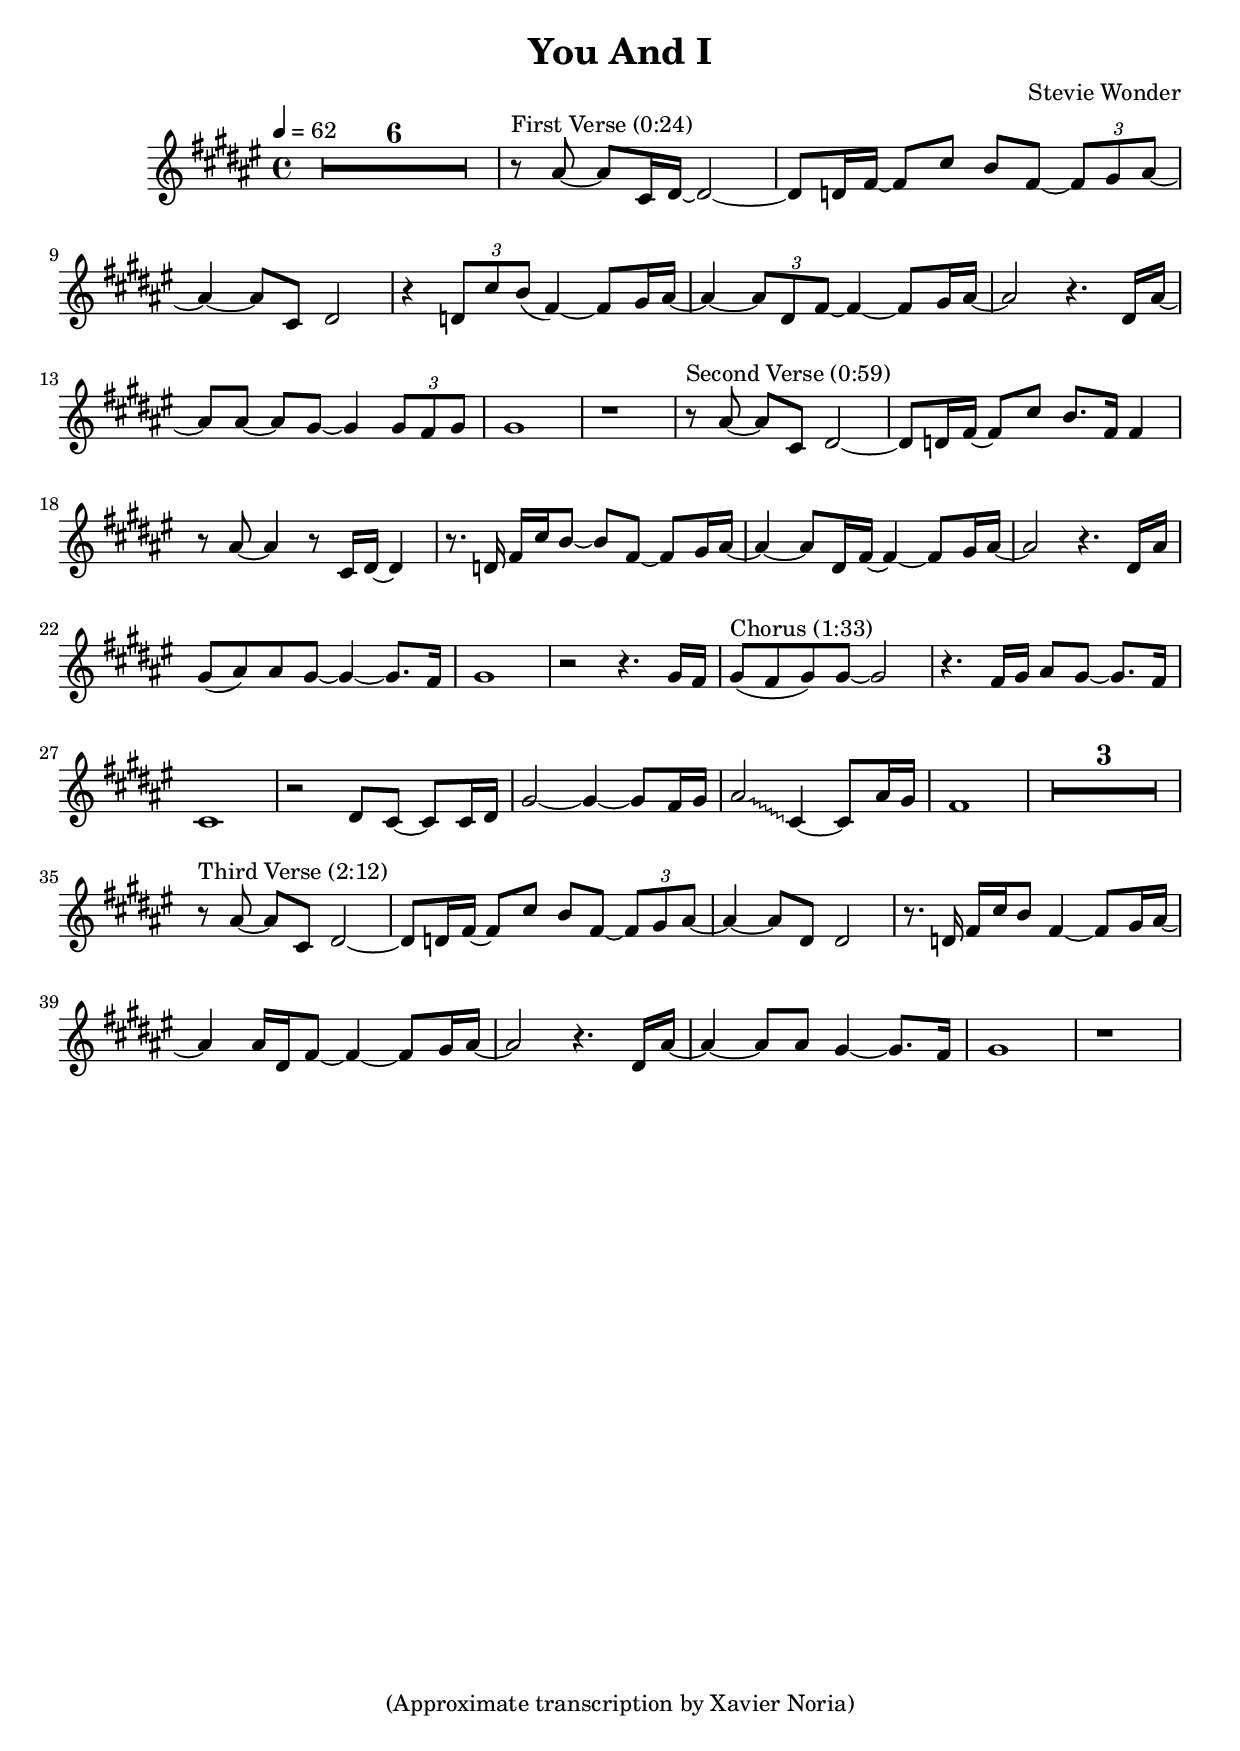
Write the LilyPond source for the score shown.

\version "2.16.0"

\include "english.ly"

\header {
  title    = "You And I"
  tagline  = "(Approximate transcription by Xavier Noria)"
  composer = "Stevie Wonder"
}

melody = \relative c'' {
  \clef treble
  \key fs \major
  \time 4/4
  \tempo 4 = 62

  \compressFullBarRests
  \override MultiMeasureRest #'expand-limit = #2
  \override Glissando #'style = #'zigzag

  % --- Introduction -----------------------------------------------------------

  % 1 ~ 0:00
  R1*6 |


  % --- First Verse ------------------------------------------------------------

  % 7 ~ 0:24
  r8^"First Verse (0:24)" as ~ as cs,16  ds16 ~ ds2 ~ |

  % 8 ~ 0:28
  ds8 d16 fs ~ fs8 cs' b fs ~ \times 2/3 { fs gs as ~ } |

  % 9 ~ 0:32
  as4 ~ as8 cs,8 ds2 ~ |

  % 10 ~ 0:35
  r4 \times 2/3 { d8 cs' b( } fs4) ~ fs8 gs16 as ~ |

  % 11 ~ 0:39
  as4 ~ \times 2/3 { as8 ds, fs ~ } fs4 ~ fs8 gs16 as ~ |

  % 12 ~ 0:43
  as2 r4. ds,16 as' ~ |

  % 13 ~ 0:47
  as8[ as] ~ as gs ~ gs4 \times 2/3 { gs8 fs gs } |

  % 14 ~ 0:51
  gs1 |

  % 15 ~ 0:55
  r1 |


  % --- Second Verse -----------------------------------------------------------

  % 16 ~ 0:59
  r8^"Second Verse (0:59)" as8 ~ as[ cs,] ds2 ~ |

  % 17 ~ 1:03
  ds8 d16 fs ~ fs8 cs' b8. fs16 fs4 |

  % 18 ~ 1:06
  r8 as ~ as4 r8 cs,16 ds ~ ds4 ~ |

  % 19 ~ 1:10
  r8. d16 fs cs' b8 ~ b8 fs ~ fs8 gs16 as ~ |

  % 20 ~ 1:14
  as4 ~ as8 ds,16 fs ~ fs4 ~ fs8 gs16 as ~ |

  % 21 ~ 1:18
  as2 r4. ds,16 as' ~ |

  % 22 ~ 1:22
  gs8( as8) as gs ~ gs4 ~ gs8. fs16  |

  % 23 ~ 1:26
  gs1 |

  % 24 ~ 1:30
  r2 r4. gs16 fs |


  % --- Chrorus ----------------------------------------------------------------

  % 25 ~ 1:33
  gs8(^"Chorus (1:33)" fs8 gs8) gs ~ gs2 |

  % 26 ~ 1:37
  r4. fs16 gs as8 gs8 ~ gs8. fs16 |

  % 27 ~ 1:41
  cs1 |

  % 28 ~ 1:45
  r2 ds8 cs ~ cs8 cs16 ds |

  % 29 ~ 1:49
  gs2 ~ gs4 ~ gs8 fs16 gs16 |

  % 30 ~ 1:53
  as2 \glissando cs,4 ~ cs8 as'16 gs16 |

  % 31 ~ 1:57
  fs1 |

  % --- Bridge -----------------------------------------------------------------

  % 32 ~ 2:00
  R1*3


  % --- Third Verse ------------------------------------------------------------

  % 35 ~ 2:12
  r8^"Third Verse (2:12)" as ~ as[ cs,] ds2 ~ |

  % 36 ~ 2:16
  ds8 d16 fs ~ fs8 cs' b fs ~ \times 2/3 { fs gs as ~ } |

  % 37 ~ 2:20
  as4 ~ as8 ds,8 ds2 ~ |

  % 38 ~ 2:24
  r8. d16 fs cs' b8 fs4 ~ fs8 gs16 as ~ |

  % 39 ~ 2:28
  as4 as16 ds,16 fs8 ~ fs4 ~ fs8 gs16 as ~ |

  % 40 ~ 2:3
  as2 r4. ds,16 as' ~ |

  % 41 ~ 2:35
  as4 ~ as8 as gs4 ~ gs8. fs16 |

  % 42 ~ 2:39
  gs1 |

  % 43 ~ 2:43
  r1 |
}

\score {
  \new Staff \melody
}
